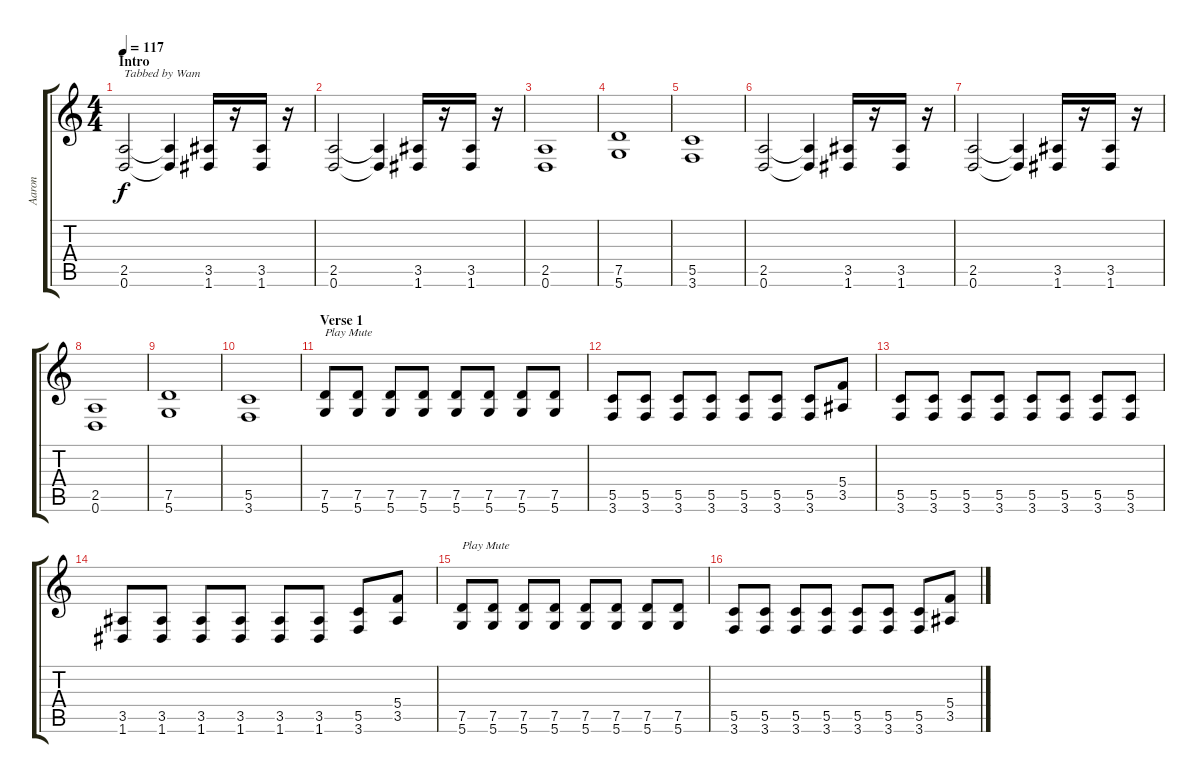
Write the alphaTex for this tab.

\track ("Aaron" "Aaron") {instrument distortionguitar}
\staff {score tabs}
\tuning (D4 A3 F3 C3 G2 D2) {hide}
\ts (4 4)
\section ("" "Intro")
\tempo 117
\clef g2
\ks c
(2.5 0.6).2{txt "Tabbed by Wam" dy f instrument distortionguitar} (2.5{t} 0.6{t}).4 (3.5 1.6).16 r.16 (3.5 1.6).16 r.16 |
(2.5 0.6).2 (2.5{t} 0.6{t}).4 (3.5 1.6).16 r.16 (3.5 1.6).16 r.16 |
(2.5 0.6).1 |
(7.5 5.6).1 |
(5.5 3.6).1 |
(2.5 0.6).2 (2.5{t} 0.6{t}).4 (3.5 1.6).16 r.16 (3.5 1.6).16 r.16 |
(2.5 0.6).2 (2.5{t} 0.6{t}).4 (3.5 1.6).16 r.16 (3.5 1.6).16 r.16 |
(2.5 0.6).1 |
(7.5 5.6).1 |
(5.5 3.6).1 |
\section ("" "Verse 1")
(7.5 5.6).8{txt "Play Mute"} (7.5 5.6).8 (7.5 5.6).8 (7.5 5.6).8 (7.5 5.6).8 (7.5 5.6).8 (7.5 5.6).8 (7.5 5.6).8 |
(5.5 3.6).8 (5.5 3.6).8 (5.5 3.6).8 (5.5 3.6).8 (5.5 3.6).8 (5.5 3.6).8 (5.5 3.6).8 (5.4 3.5).8 |
(5.5 3.6).8 (5.5 3.6).8 (5.5 3.6).8 (5.5 3.6).8 (5.5 3.6).8 (5.5 3.6).8 (5.5 3.6).8 (5.5 3.6).8 |
(3.5 1.6).8 (3.5 1.6).8 (3.5 1.6).8 (3.5 1.6).8 (3.5 1.6).8 (3.5 1.6).8 (5.5 3.6).8 (5.4 3.5).8 |
(7.5 5.6).8{txt "Play Mute"} (7.5 5.6).8 (7.5 5.6).8 (7.5 5.6).8 (7.5 5.6).8 (7.5 5.6).8 (7.5 5.6).8 (7.5 5.6).8 |
(5.5 3.6).8 (5.5 3.6).8 (5.5 3.6).8 (5.5 3.6).8 (5.5 3.6).8 (5.5 3.6).8 (5.5 3.6).8 (5.4 3.5).8
